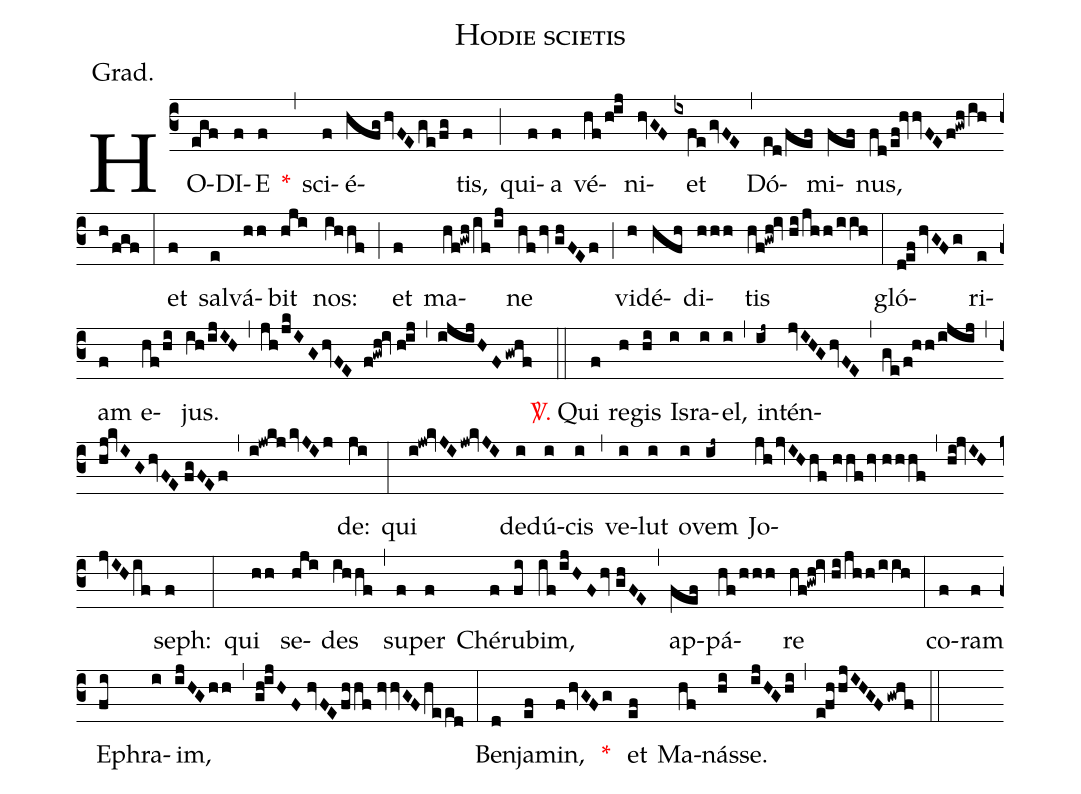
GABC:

name:Hodie scietis;
annotation:Grad.;
mode:II.;
office-part:Gradual;
%%
(c3) HO(egf)DI(f)E(f) <v>\red{*}</v>(,) sci(f)é(hfg/hvFEge/fg)tis,(f) (;) qui(f)a(f) vé(hf/h!ij)ni(hvGF)et(ixfegvFE) (,) Dó(ed/fef)mi(fef)nus,(fd/ef!hvhvFE/f!gwh/ihh/fgf) (:) et(f) sal(e)vá(hh)bit(hji) nos:(ih/hf) (;) et(f) ma(hf!gwh/if/ij)ne(hf/hv//ghFEf) (;) vi(h)dé(hfh)di(hhh)tis(hf!gwh!iv//hi/jhh/iih) (:) gló(d!ef/hvGFg)ri(e)am(f) e(hf/hi)jus.(ih/ijIH) (,) (jh/jkIG/hvFE f!gwh!iv//h!ij) (,) (ijijHF/gwhf) (::) <v>\red{\Vbar.}</v> Qui(f) re(h)gis(hi) Is(i)ra(i)el,(i) (,) in(ij~)tén(jvIHGhvFE)(,)(ge/f!hh/ijij) (,) (hj!kvIGhvFE//fgFEf,i!jwkj/kvJIj)de:(ji) (:) qui(i!jw!kvJIjw!kvJI) de(i)dú(i)cis(i) (,) ve(i)lut(i) o(i)vem(ij~) Jo(jh/jvIHhf//hhfhv//hhhf,hi!jvIHjvIHif)seph:(f) (:) qui(hh) se(hji)des(ihhf) (,) su(f)per(f) Ché(f)ru(fi)bim,(if/ijHFhv//ghFE) (,) ap(fef)pá(hf/hhh)re(hf!gwh!iv//hi/jhh/iih) (:) co(f)ram(f) Eph(fi)ra(i)im,(ijHGhh) (,) (gh!ijHF//hvFEfhhf//hvhvGFheed) (:) Ben(d)ja(ef)min,(fhvGFg) <v>\red{*}</v>() et(ef) Ma(hf)ná(hi)sse.(ijHGhi,e!fhhjIHGFgwhf) (::)
